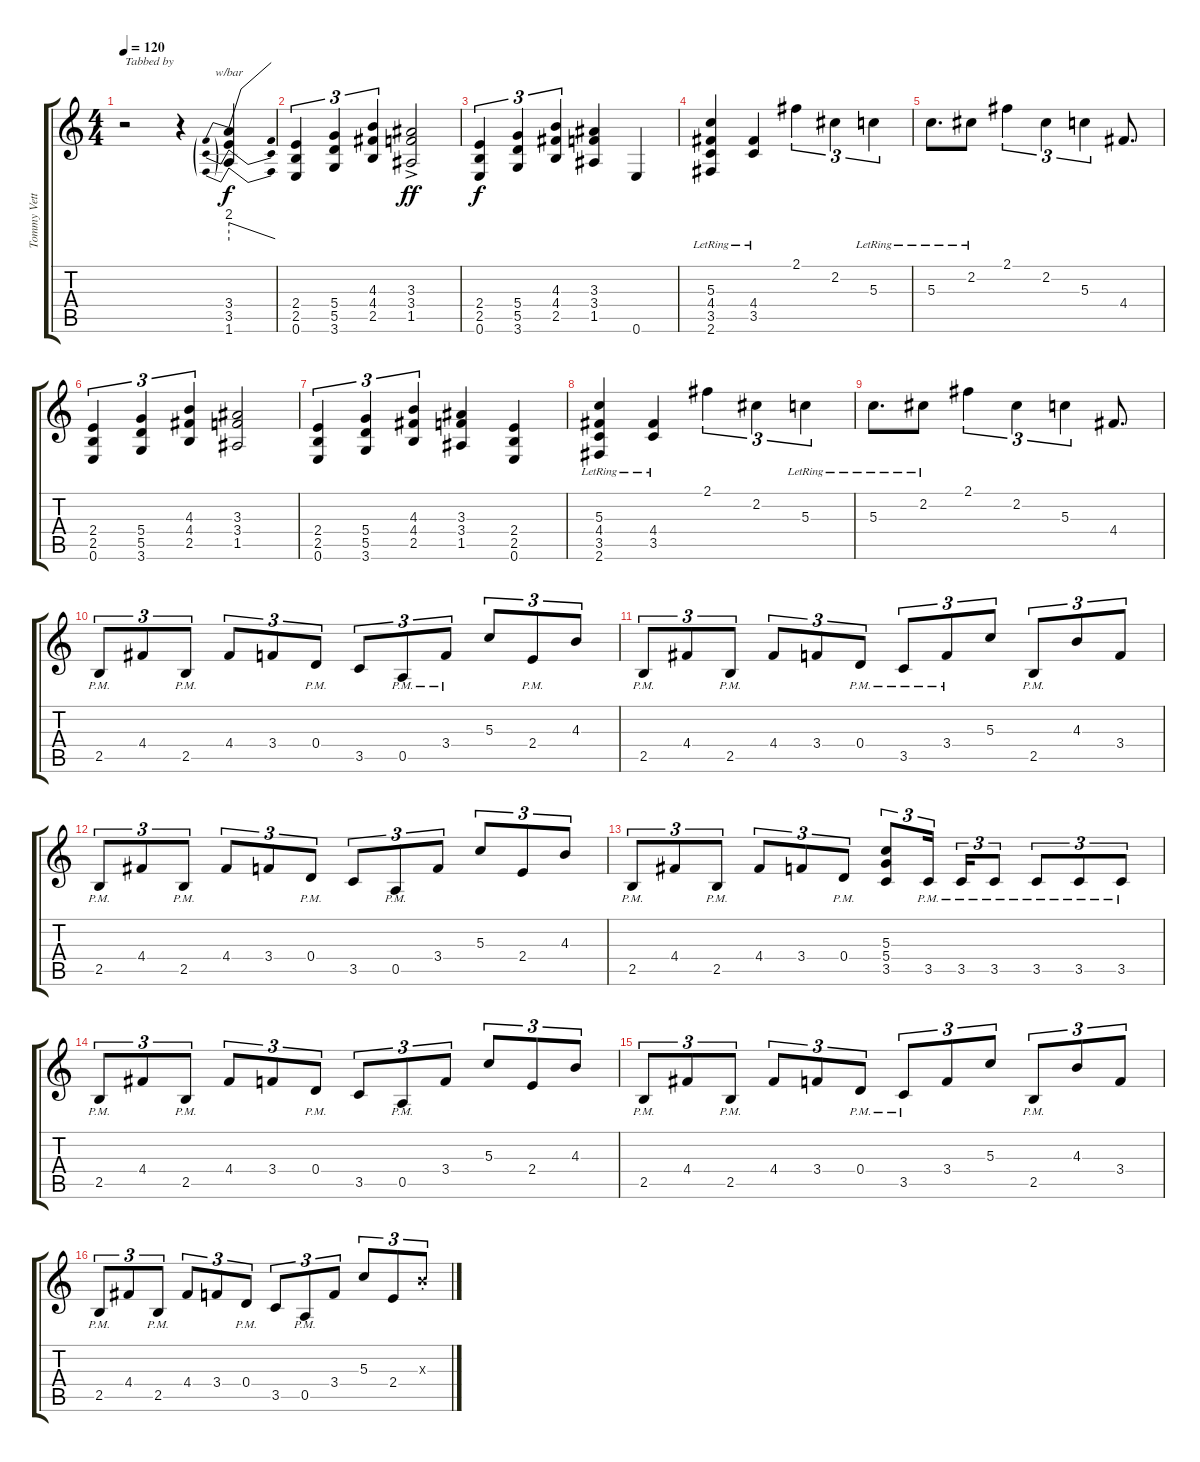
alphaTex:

\track ("Tommy Vetterli" "Tommy Vett") {instrument distortionguitar}
\staff {score tabs}
\tuning (E4 B3 G3 D3 A2 E2) {hide}
\ts (4 4)
\tempo 120
\clef g2
\ks c
r.2{txt "Tabbed by" dy f instrument distortionguitar} r.4 (3.4 3.5 1.6).4{tbe (predivedive default 0 8 60 0)} |
(2.4 2.5 0.6).4{tu (3 2)} (5.4 5.5 3.6).4{tu (3 2)} (4.3 4.4 2.5).4{tu (3 2)} (3.3 3.4{ac} 1.5{ac}).2{dy ff} |
(2.4 2.5 0.6).4{tu (3 2) dy f} (5.4 5.5 3.6).4{tu (3 2)} (4.3 4.4 2.5).4{tu (3 2)} (3.3 3.4 1.5).4 0.6.4 |
(5.3{lr} 4.4{lr} 3.5{lr} 2.6{lr}).4 (4.4 3.5{lr}).4 2.1.4{tu (3 2)} 2.2.4{tu (3 2)} 5.3{lr}.4{tu (3 2)} |
5.3{lr}.8{d} 2.2{lr}.8 2.1.4{tu (3 2)} 2.2.4{tu (3 2)} 5.3.4{tu (3 2)} 4.4.8{d} |
(2.4 2.5 0.6).4{tu (3 2)} (5.4 5.5 3.6).4{tu (3 2)} (4.3 4.4 2.5).4{tu (3 2)} (3.3 3.4 1.5).2 |
(2.4 2.5 0.6).4{tu (3 2)} (5.4 5.5 3.6).4{tu (3 2)} (4.3 4.4 2.5).4{tu (3 2)} (3.3 3.4 1.5).4 (2.4 2.5 0.6).4 |
(5.3 4.4{lr} 3.5 2.6{lr}).4 (4.4 3.5{lr}).4 2.1.4{tu (3 2)} 2.2.4{tu (3 2)} 5.3{lr}.4{tu (3 2)} |
5.3{lr}.8{d} 2.2{lr}.8 2.1.4{tu (3 2)} 2.2.4{tu (3 2)} 5.3.4{tu (3 2)} 4.4.8{d} |
2.5{pm}.8{tu (3 2)} 4.4.8{tu (3 2)} 2.5{pm}.8{tu (3 2)} 4.4.8{tu (3 2)} 3.4.8{tu (3 2)} 0.4{pm}.8{tu (3 2)} 3.5.8{tu (3 2)} 0.5{pm}.8{tu (3 2)} 3.4{pm}.8{tu (3 2)} 5.3.8{tu (3 2)} 2.4{pm}.8{tu (3 2)} 4.3.8{tu (3 2)} |
2.5{pm}.8{tu (3 2)} 4.4.8{tu (3 2)} 2.5{pm}.8{tu (3 2)} 4.4.8{tu (3 2)} 3.4.8{tu (3 2)} 0.4{pm}.8{tu (3 2)} 3.5{pm}.8{tu (3 2)} 3.4{pm}.8{tu (3 2)} 5.3.8{tu (3 2)} 2.5{pm}.8{tu (3 2)} 4.3.8{tu (3 2)} 3.4.8{tu (3 2)} |
2.5{pm}.8{tu (3 2)} 4.4.8{tu (3 2)} 2.5{pm}.8{tu (3 2)} 4.4.8{tu (3 2)} 3.4.8{tu (3 2)} 0.4{pm}.8{tu (3 2)} 3.5.8{tu (3 2)} 0.5{pm}.8{tu (3 2)} 3.4.8{tu (3 2)} 5.3.8{tu (3 2)} 2.4.8{tu (3 2)} 4.3.8{tu (3 2)} |
2.5{pm}.8{tu (3 2)} 4.4.8{tu (3 2)} 2.5{pm}.8{tu (3 2)} 4.4.8{tu (3 2)} 3.4.8{tu (3 2)} 0.4{pm}.8{tu (3 2)} (5.3 5.4 3.5).8{tu (3 2)} 3.5{pm}.16{tu (3 2) beam splitsecondary} 3.5{pm}.16{tu (3 2)} 3.5{pm}.8{tu (3 2)} 3.5{pm}.8{tu (3 2)} 3.5{pm}.8{tu (3 2)} 3.5{pm}.8{tu (3 2)} |
2.5{pm}.8{tu (3 2)} 4.4.8{tu (3 2)} 2.5{pm}.8{tu (3 2)} 4.4.8{tu (3 2)} 3.4.8{tu (3 2)} 0.4{pm}.8{tu (3 2)} 3.5.8{tu (3 2)} 0.5{pm}.8{tu (3 2)} 3.4.8{tu (3 2)} 5.3.8{tu (3 2)} 2.4.8{tu (3 2)} 4.3.8{tu (3 2)} |
2.5{pm}.8{tu (3 2)} 4.4.8{tu (3 2)} 2.5{pm}.8{tu (3 2)} 4.4.8{tu (3 2)} 3.4.8{tu (3 2)} 0.4{pm}.8{tu (3 2)} 3.5{pm}.8{tu (3 2)} 3.4.8{tu (3 2)} 5.3.8{tu (3 2)} 2.5{pm}.8{tu (3 2)} 4.3.8{tu (3 2)} 3.4.8{tu (3 2)} |
2.5{pm}.8{tu (3 2)} 4.4.8{tu (3 2)} 2.5{pm}.8{tu (3 2)} 4.4.8{tu (3 2)} 3.4.8{tu (3 2)} 0.4{pm}.8{tu (3 2)} 3.5.8{tu (3 2)} 0.5{pm}.8{tu (3 2)} 3.4.8{tu (3 2)} 5.3.8{tu (3 2)} 2.4.8{tu (3 2)} 4.3{st x}.8{tu (3 2)}
